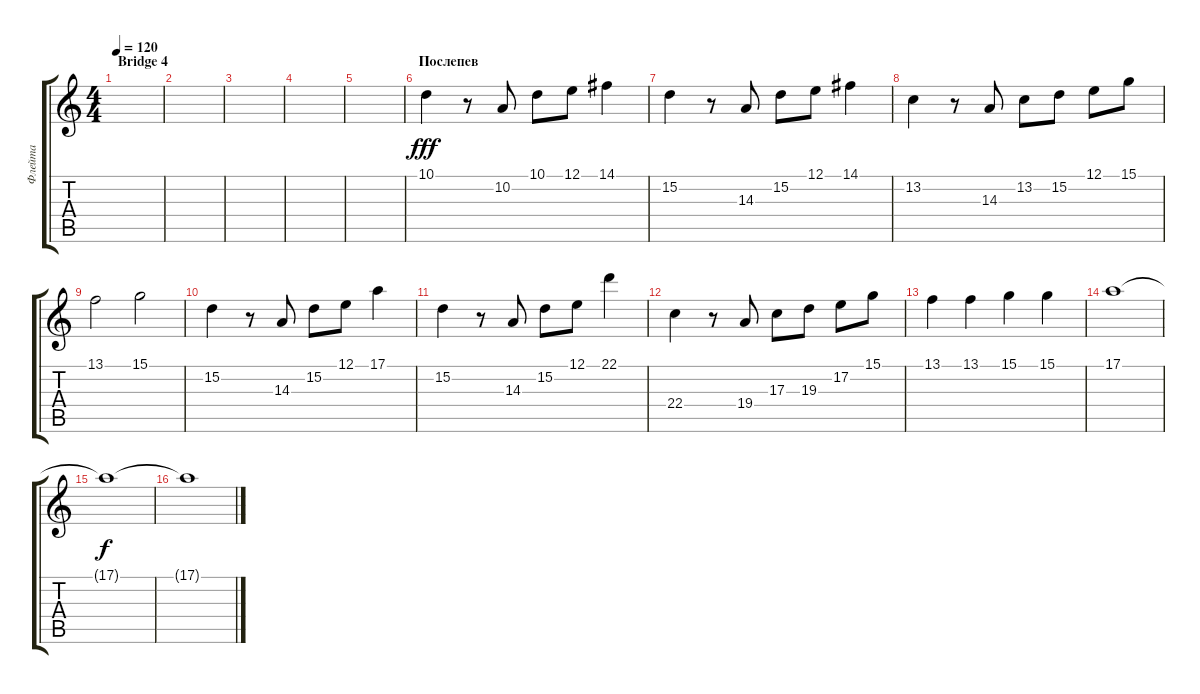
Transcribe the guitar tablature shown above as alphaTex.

\track ("Флейта" "Флейта") {instrument flute}
\staff {score tabs}
\tuning (E4 B3 G3 D3 A2 E2) {hide}
\ts (4 4)
\section ("" "Bridge 4")
\tempo 120
\clef g2
\ks c
|
|
|
|
|
\section ("" "Послепев")
10.1.4{dy fff} r.8 10.2.8 10.1.8 12.1.8 14.1.4 |
15.2.4 r.8 14.3.8 15.2.8 12.1.8 14.1.4 |
13.2.4 r.8 14.3.8 13.2.8 15.2.8 12.1.8 15.1.8 |
13.1.2 15.1.2 |
15.2.4 r.8 14.3.8 15.2.8 12.1.8 17.1.4 |
15.2.4 r.8 14.3.8 15.2.8 12.1.8 22.1.4 |
22.4.4 r.8 19.4.8 17.3.8 19.3.8 17.2.8 15.1.8 |
13.1.4 13.1.4 15.1.4 15.1.4 |
17.1.1 |
17.1{t}.1{dy f} |
17.1{t}.1
